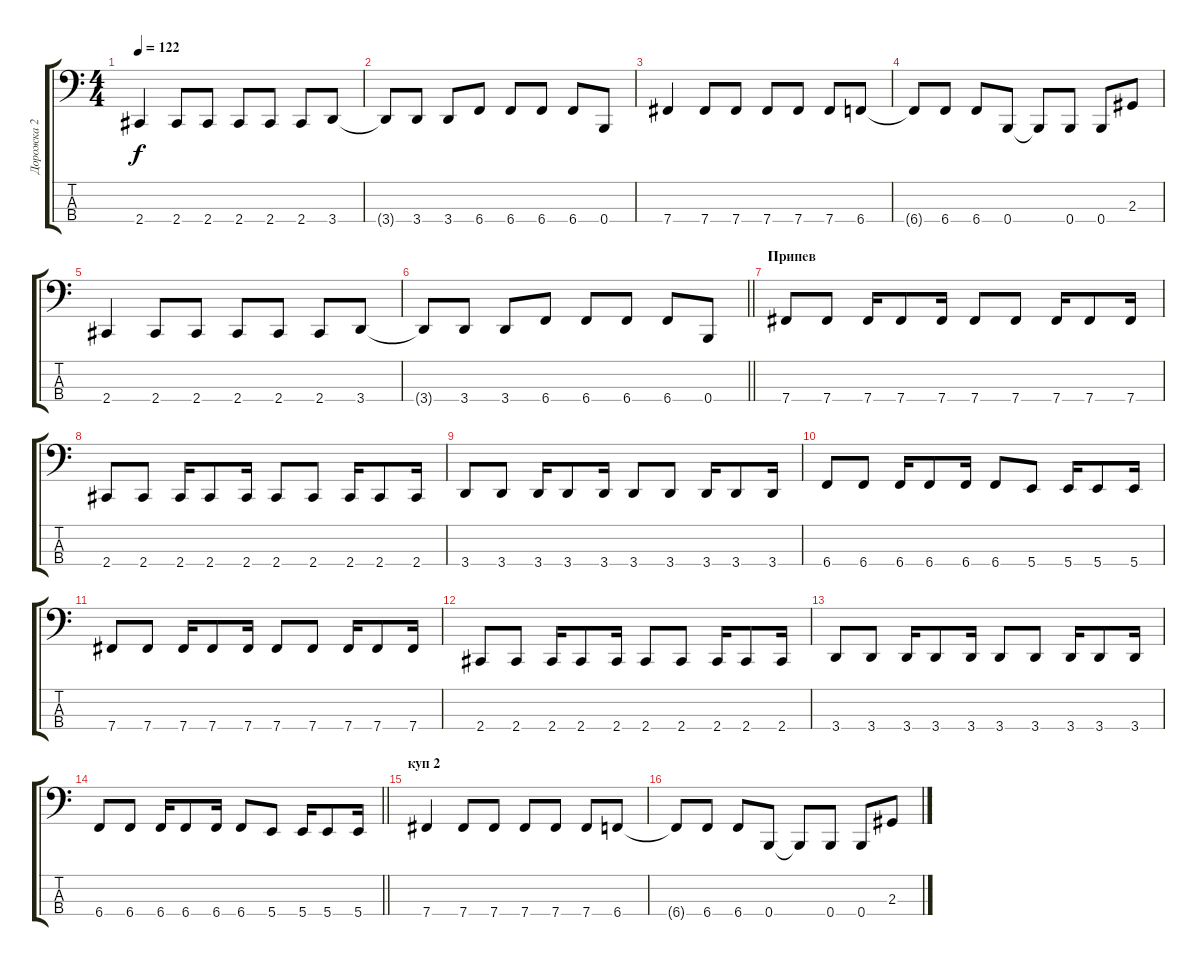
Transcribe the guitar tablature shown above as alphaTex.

\track ("Дорожка 2" "Дорожка 2") {instrument electricbassfinger}
\staff {score tabs}
\tuning (E2 B1 Gb1 B0) {hide}
\ts (4 4)
\tempo 122
\clef f4
\ks c
2.4.4{dy f} 2.4.8 2.4.8 2.4.8 2.4.8 2.4.8 3.4.8 |
3.4{t}.8 3.4.8 3.4.8 6.4.8 6.4.8 6.4.8 6.4.8 0.4.8 |
7.4.4 7.4.8 7.4.8 7.4.8 7.4.8 7.4.8 6.4.8 |
6.4{t}.8 6.4.8 6.4.8 0.4.8 0.4{t}.8 0.4.8 0.4.8 2.3.8 |
2.4.4 2.4.8 2.4.8 2.4.8 2.4.8 2.4.8 3.4.8 |
\barLineRight lightlight
3.4{t}.8 3.4.8 3.4.8 6.4.8 6.4.8 6.4.8 6.4.8 0.4.8 |
\section ("" "Припев")
7.4.8 7.4.8 7.4.16 7.4.8 7.4.16 7.4.8 7.4.8 7.4.16 7.4.8 7.4.16 |
2.4.8 2.4.8 2.4.16 2.4.8 2.4.16 2.4.8 2.4.8 2.4.16 2.4.8 2.4.16 |
3.4.8 3.4.8 3.4.16 3.4.8 3.4.16 3.4.8 3.4.8 3.4.16 3.4.8 3.4.16 |
6.4.8 6.4.8 6.4.16 6.4.8 6.4.16 6.4.8 5.4.8 5.4.16 5.4.8 5.4.16 |
7.4.8 7.4.8 7.4.16 7.4.8 7.4.16 7.4.8 7.4.8 7.4.16 7.4.8 7.4.16 |
2.4.8 2.4.8 2.4.16 2.4.8 2.4.16 2.4.8 2.4.8 2.4.16 2.4.8 2.4.16 |
3.4.8 3.4.8 3.4.16 3.4.8 3.4.16 3.4.8 3.4.8 3.4.16 3.4.8 3.4.16 |
\barLineRight lightlight
6.4.8 6.4.8 6.4.16 6.4.8 6.4.16 6.4.8 5.4.8 5.4.16 5.4.8 5.4.16 |
\section ("" "куп 2")
7.4.4 7.4.8 7.4.8 7.4.8 7.4.8 7.4.8 6.4.8 |
6.4{t}.8 6.4.8 6.4.8 0.4.8 0.4{t}.8 0.4.8 0.4.8 2.3.8
